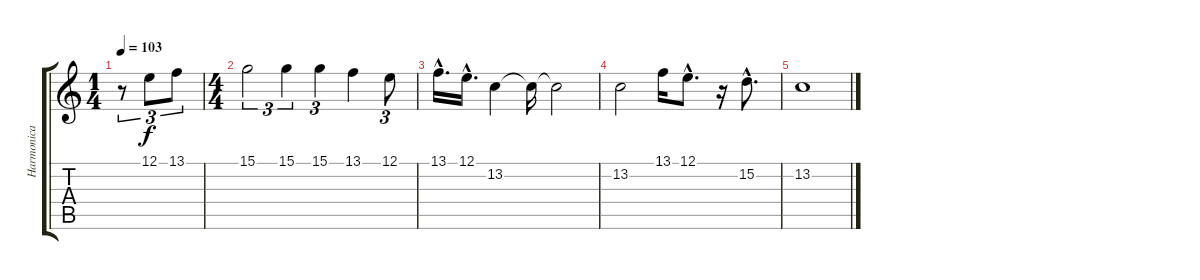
\track ("Harmonica" "Harmonica") {instrument harmonica}
\staff {score tabs}
\tuning (E4 B3 G3 D3 A2 E2) {hide}
\ts (1 4)
\tempo 103
\clef g2
\ks c
r.8{tu (3 2) dy f instrument harmonica} 12.1.8{tu (3 2)} 13.1.8{tu (3 2)} |
\ts (4 4)
15.1.2{tu (3 2)} 15.1.4{tu (3 2)} 15.1.4{tu (3 2)} 13.1.4 12.1.8{tu (3 2)} |
13.1{hac}.16{d} 12.1{hac}.16{d} 13.2.4 13.2{t}.16 13.2{t}.2 |
13.2.2 13.1.16 12.1{hac}.8{d} r.16 15.2{hac}.8{d} |
13.2.1
